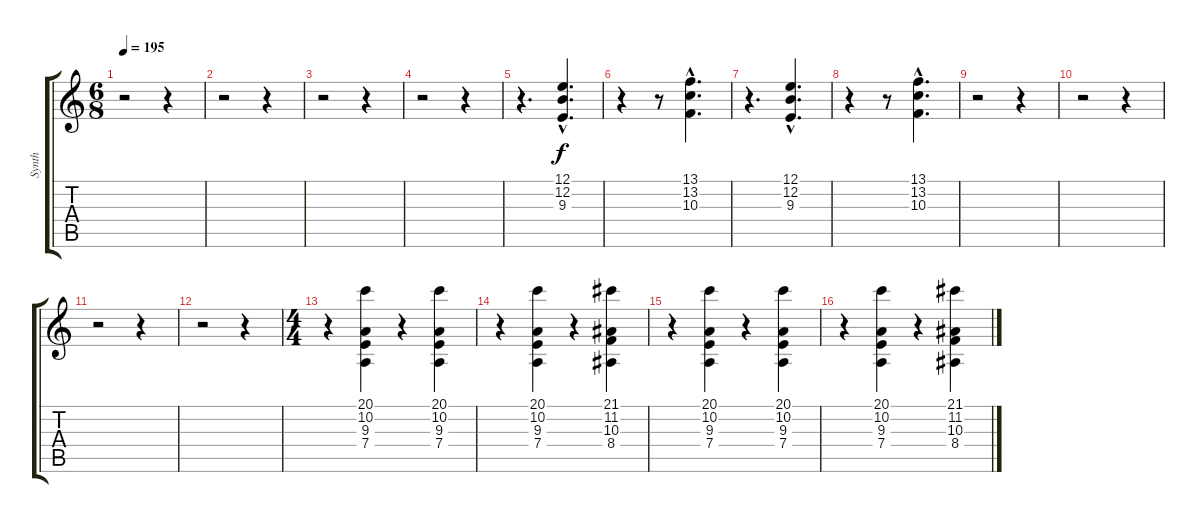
\track ("Synth" "Synth") {instrument stringensemble1}
\staff {score tabs}
\tuning (E4 B3 G3 D3 A2 E2) {hide}
\ts (6 8)
\tempo 195
\clef g2
\ks c
r.2{dy f} r.4 |
r.2 r.4 |
r.2 r.4 |
r.2 r.4 |
r.4{d volume 10} (12.1{hac} 12.2{hac} 9.3{hac}).4{d} |
r.4 r.8 (13.1{hac} 13.2{hac} 10.3{hac}).4{d} |
r.4{d} (12.1{hac} 12.2{hac} 9.3{hac}).4{d} |
r.4 r.8 (13.1{hac} 13.2{hac} 10.3{hac}).4{d} |
r.2 r.4 |
r.2 r.4 |
r.2 r.4 |
r.2 r.4 |
\ts (4 4)
r.4 (20.1 10.2 9.3 7.4).4 r.4 (20.1 10.2 9.3 7.4).4 |
r.4 (20.1 10.2 9.3 7.4).4 r.4 (21.1 11.2 10.3 8.4).4 |
r.4 (20.1 10.2 9.3 7.4).4 r.4 (20.1 10.2 9.3 7.4).4 |
r.4 (20.1 10.2 9.3 7.4).4 r.4 (21.1 11.2 10.3 8.4).4
